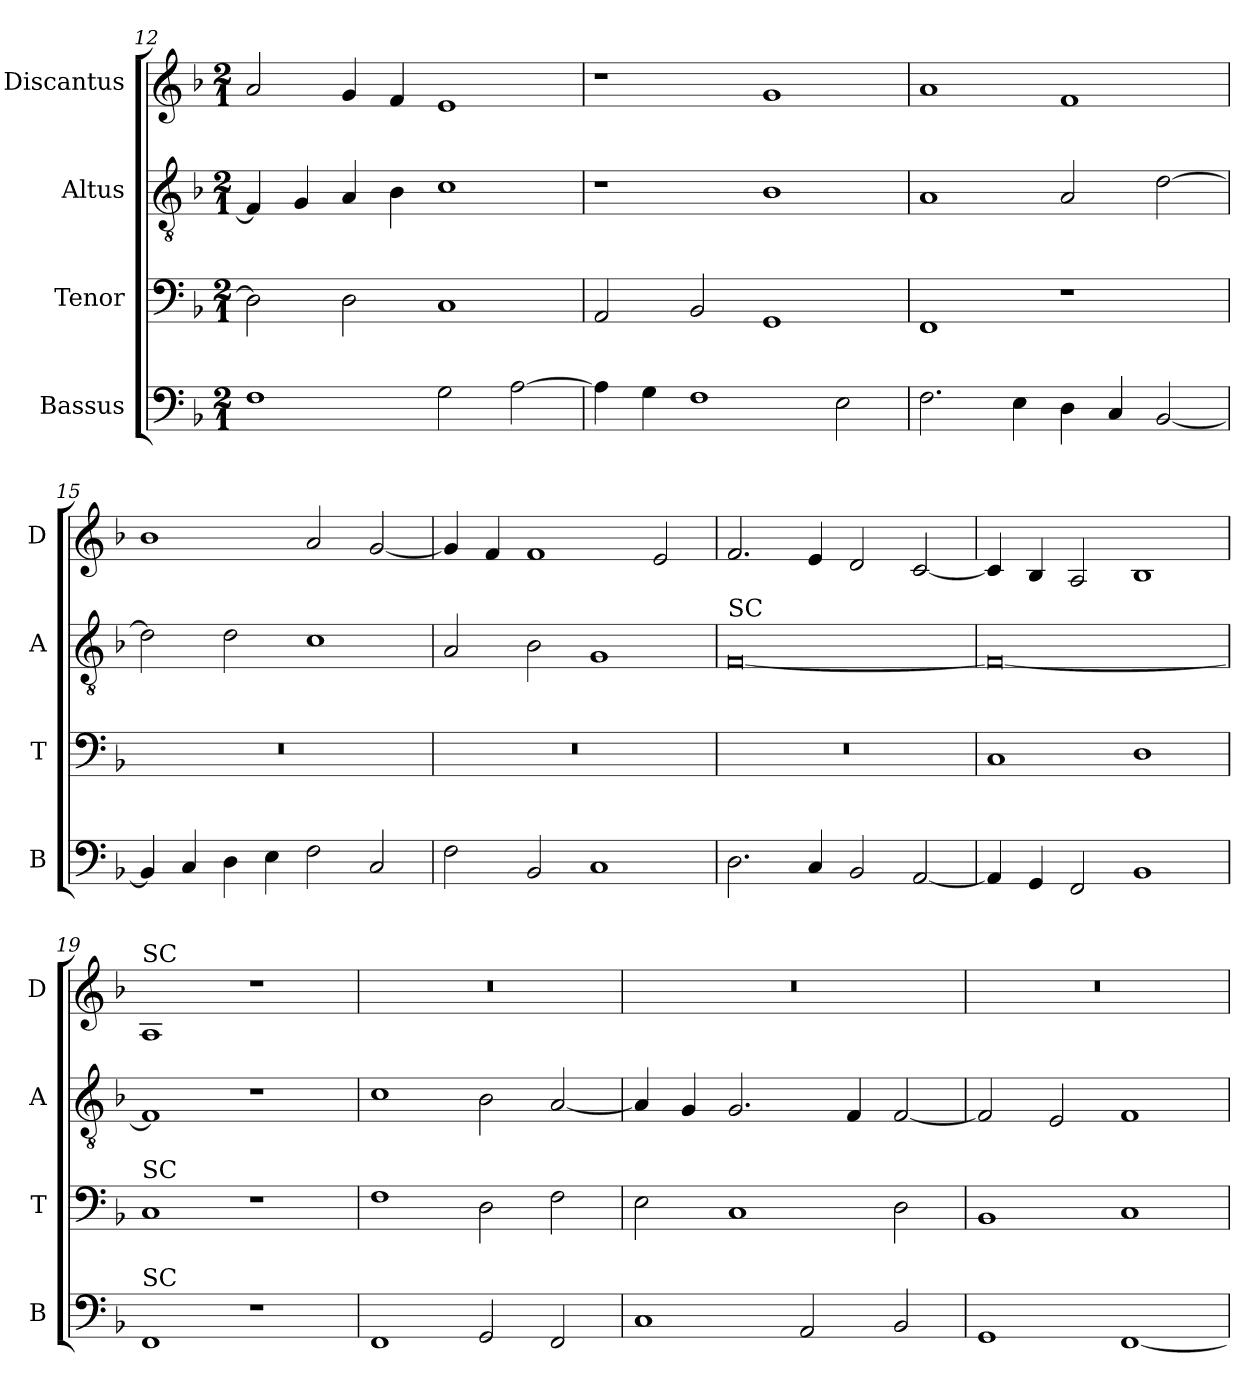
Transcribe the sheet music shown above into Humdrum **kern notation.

**kern	**kern	**kern	**kern
*part4	*part3	*part2	*part1
*staff4	*staff3	*staff2	*staff1
*I"Bassus	*I"Tenor	*I"Altus	*I"Discantus
*I'B	*I'T	*I'A	*I'D
*clefF4	*clefF4	*clefGv2	*clefG2
*k[b-]	*k[b-]	*k[b-]	*k[b-]
*M2/1	*M2/1	*M2/1	*M2/1
=12	=12	=12	=12
1F	2D]	4F]	2a
.	.	4G	.
.	2D	4A	4g
.	.	4B-	4f
2G	1C	1c	1e
[2A	.	.	.
=13	=13	=13	=13
4A]	2AA	1r	1r
4G	.	.	.
1F	2BB-	.	.
.	1GG	1B-	1g
2E	.	.	.
=14	=14	=14	=14
2.F	1FF	1A	1a
4E	.	.	.
4D	1r	2A	1f
4C	.	.	.
[2BB-	.	[2d	.
=15	=15	=15	=15
4BB-]	0r	2d]	1b-
4C	.	.	.
4D	.	2d	.
4E	.	.	.
2F	.	1c	2a
2C	.	.	[2g
=16	=16	=16	=16
2F	0r	2A	4g]
.	.	.	4f
2BB-	.	2B-	1f
1C	.	1G	.
.	.	.	2e
=17	=17	=17	=17
!	!	!LO:TX:a:t=SC	!
2.D	0r	[0F	2.f
4C	.	.	4e
2BB-	.	.	2d
[2AA	.	.	[2c
=18	=18	=18	=18
4AA]	1C	0F_	4c]
4GG	.	.	4B-
2FF	.	.	2A
1BB-	1D	.	1B-
=19	=19	=19	=19
!	!	!	!LO:TX:a:t=SC
!	!LO:TX:a:t=SC	!	!
!LO:TX:a:t=SC	!	!	!
1FF	1C	1F]	1A
1r	1r	1r	1r
=20	=20	=20	=20
1FF	1F	1c	0r
2GG	2D	2B-	.
2FF	2F	[2A	.
=21	=21	=21	=21
1C	2E	4A]	0r
.	.	4G	.
.	1C	2.G	.
2AA	.	.	.
.	.	4F	.
2BB-	2D	[2F	.
=22	=22	=22	=22
1GG	1BB-	2F]	0r
.	.	2E	.
[1FF	1C	1F	.
=	=	=	=
*-	*-	*-	*-
